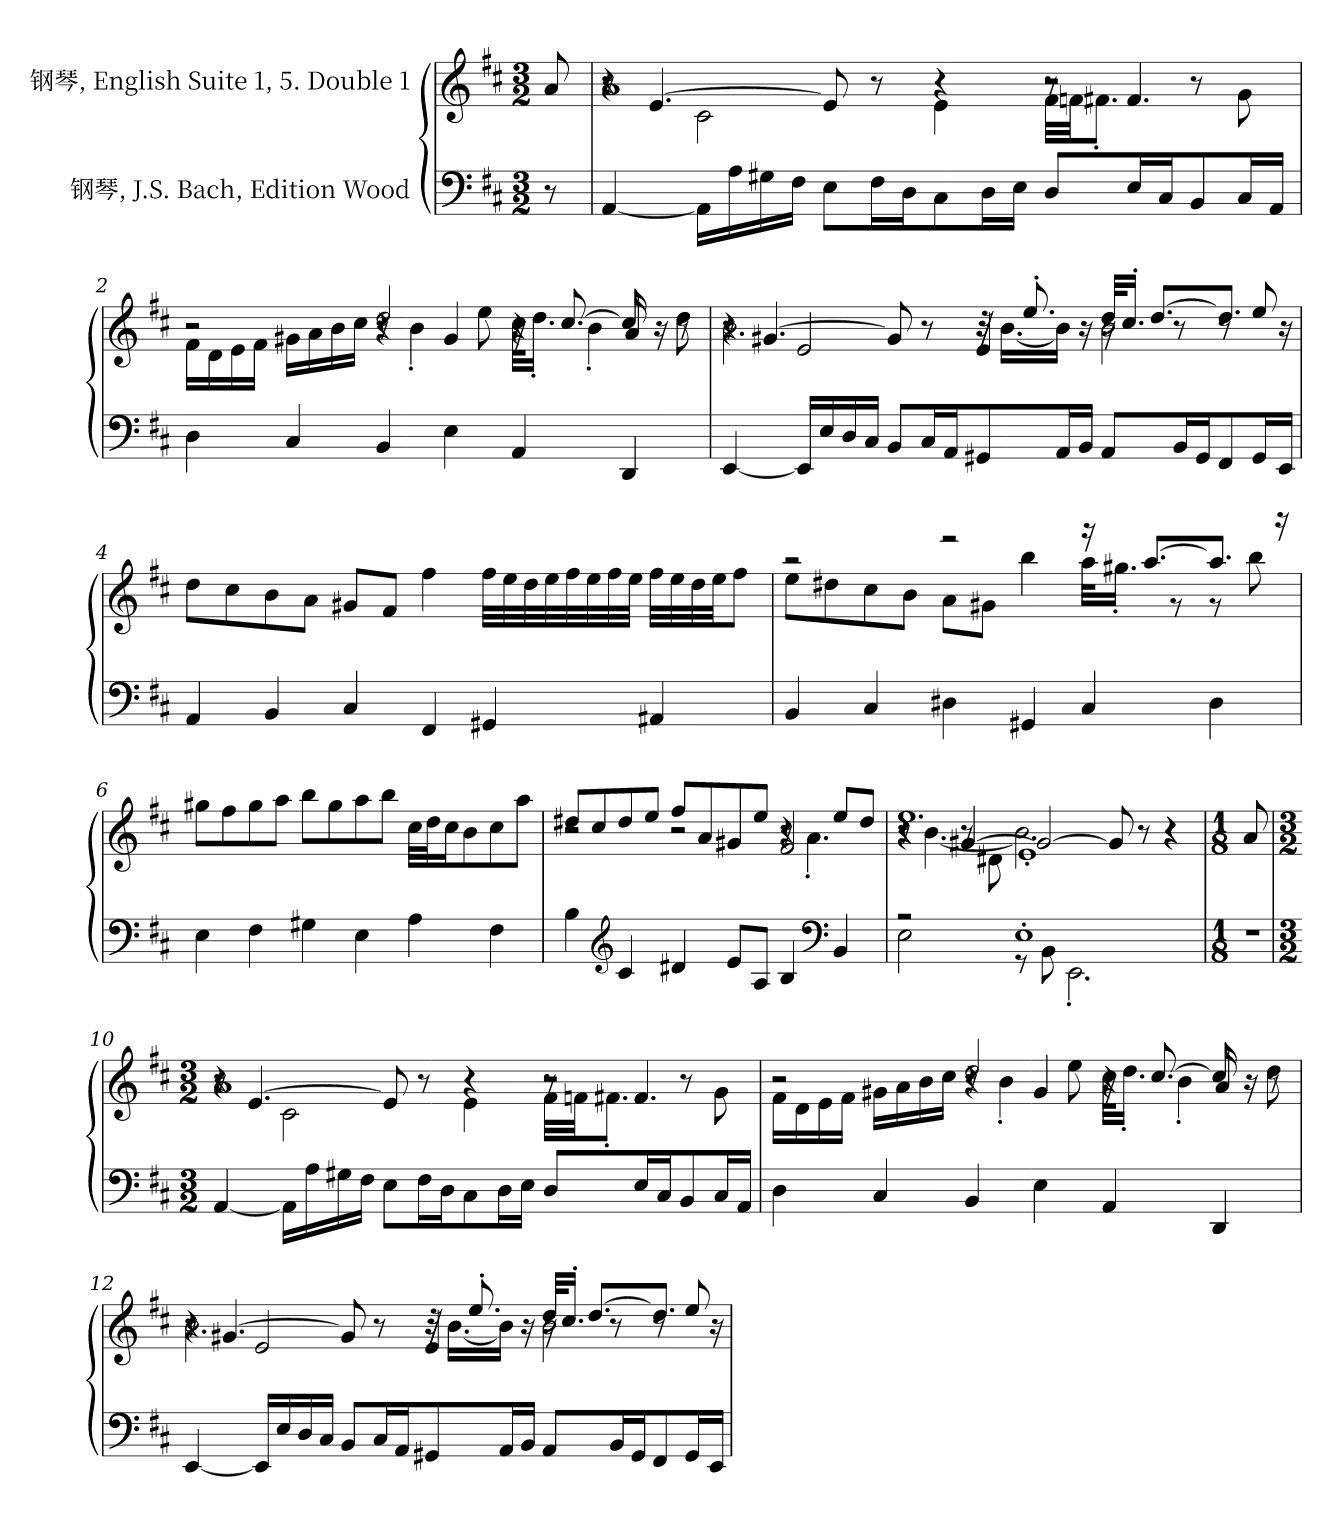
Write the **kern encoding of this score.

**kern	**kern
*part2	*part1
*staff2	*staff1
*I"钢琴, J.S. Bach, Edition Wood	*I"钢琴, English Suite 1, 5. Double 1
*clefF4	*clefG2
*k[f#c#]	*k[f#c#]
*M3/2	*M3/2
*MM144	*MM144
=	=
8r	8a/
=1	=1
*	*^
*	*	*^
[4AA/	1a	4r	8r
.	.	.	[4.e/
16AA\LL]	.	2c#\	.
16A\	.	.	.
16G#X\	.	.	.
16F#\JJ	.	.	.
8E\L	.	.	8e/]
16F#\L	.	.	8r
16D\J	.	.	.
8C#\	.	4e\	4r
16D\L	.	.	.
16E\JJ	.	.	.
8D/L	2r	32f#\LLL	8r
.	.	32fn\JJ	.
.	.	8.f#X'\J	.
16E/L	.	.	4.f#/
16C#/J	.	.	.
8BB/	.	8r	.
16C#/L	.	8g\	.
16AA/JJ	.	.	.
!!LO:LB:g=z	!!	!!
=2	=2	=2	=2
4D\	2r	16f#\LL	2r
.	.	16d\	.
.	.	16e\	.
.	.	16f#\JJ	.
4C#/	.	16g#X\LL	.
.	.	16a\	.
.	.	16b\	.
.	.	16cc#\JJ	.
4BB/	2dd/	8r	4r
.	.	4b'\	.
4E\	.	.	4g#/
.	.	8ee\	.
4AA/	16r	32cc#\KLL	4r
.	.	16.dd'\JJ	.
.	[8.cc#/	.	.
.	.	4b'\	.
4DD/	16cc#/]	.	4a/
.	16r	.	.
.	8r	8dd\	.
!!LO:LB:g=z	!!	!!
=3	=3	=3	=3
[4EE/	4r	2.b\	8r
.	.	.	[4.g#X/
16EE/LL]	2e/	.	.
16E/	.	.	.
16D/	.	.	.
16C#/JJ	.	.	.
8BB/L	.	.	8g#/]
16C#/L	.	.	8r
16AA/J	.	.	.
8GG#X/	16r	32r	4e/
.	.	[16.b\LL	.
.	8.ee'/	.	.
16AA/L	.	16b\JJ]	.
16BB/JJ	.	16r	.
8AA/L	32dd/KLL	2b\	16r
.	16.cc#'/JJ	.	.
.	.	.	[8.dd/L
16BB/L	8r	.	.
16GG#/J	.	.	.
8FF#/	8r	.	8.dd/J]
16GG#/L	8ee/	.	.
16EE/JJ	.	.	16r
*	*v	*v	*v
!!LO:LB:g=z
=4	=4
4AA/	8dd\L
.	8cc#\
4BB/	8b\
.	8a\J
4C#/	8g#X/L
.	8f#/J
4FF#/	4ff#\
4GG#X/	32ff#\LLL
.	32ee\
.	32dd\
.	32ee\
.	32ff#\
.	32ee\
.	32ff#\
.	32ee\JJJ
4AA#X/	32ff#\LLL
.	32ee\
.	32dd\
.	32ee\JJ
.	8ff#\J
=5	=5
*	*^
4BB/	2r	8ee\L
.	.	8dd#X\
4C#/	.	8cc#\
.	.	8b\J
4D#X\	2r	8a\L
.	.	8g#X\J
4GG#X/	.	4bb\
4C#/	16r	32aa\KLL
.	.	16.gg#X'\JJ
.	[8.aa/L	.
.	.	8r
4D#\	8.aa/J]	8r
.	.	8bb\
.	16r	.
*	*v	*v
!!LO:LB:g=z
=6	=6
4E\	8gg#X\L
.	8ff#\
4F#\	8gg#\
.	8aa\J
4G#X\	8bb\L
.	8gg#\
4E\	8aa\
.	8bb\J
4A\	32cc#\LLL
.	32dd\J
.	16cc#\J
.	8b\
4F#\	8cc#\
.	8aa\J
=7	=7
*	*^
*	*	*^
4B\	8dd#X/L	2r	2r
.	8cc#/	.	.
*clefG2	*	*	*
4c#/	8dd#/	.	.
.	8ee/J	.	.
4d#X/	8ff#/L	2r	2r
.	8a/	.	.
8e/L	8g#X/	.	.
8A/J	8ee/J	.	.
4B/	4r	8r	2f#/
.	.	4.a'\	.
*clefF4	*	*	*
4BB/	8ee/L	.	.
.	8dd#/J	.	.
!!LO:LB:g=z
=8	=8	=8	=8
*^	*	*	*^
2r	2E\	1.ee	8r	4r	4r
.	.	.	[4.b\	.	.
.	.	.	.	[4g#X/	8r
.	.	.	.	.	8d#X\
1E'	8r	.	2.b\]	2g#/_	1e'
.	8BB\	.	.	.	.
.	2.EE'\	.	.	.	.
.	.	.	.	8g#/]	.
.	.	.	.	8r	.
.	.	.	4r	4r	.
*v	*v	*	*	*	*
*	*v	*v	*v	*v
=9	=9
*M1/8	*M1/8
8r	8a/
=10	=10
*M3/2	*M3/2
*	*^
*	*	*^
[4AA/	1a	4r	8r
.	.	.	[4.e/
16AA\LL]	.	2c#\	.
16A\	.	.	.
16G#X\	.	.	.
16F#\JJ	.	.	.
8E\L	.	.	8e/]
16F#\L	.	.	8r
16D\J	.	.	.
8C#\	.	4e\	4r
16D\L	.	.	.
16E\JJ	.	.	.
8D/L	2r	32f#\LLL	8r
.	.	32fn\JJ	.
.	.	8.f#X'\J	.
16E/L	.	.	4.f#/
16C#/J	.	.	.
8BB/	.	8r	.
16C#/L	.	8g\	.
16AA/JJ	.	.	.
!!LO:PB:g=z	!!	!!
=11	=11	=11	=11
4D\	2r	16f#\LL	2r
.	.	16d\	.
.	.	16e\	.
.	.	16f#\JJ	.
4C#/	.	16g#X\LL	.
.	.	16a\	.
.	.	16b\	.
.	.	16cc#\JJ	.
4BB/	2dd/	8r	4r
.	.	4b'\	.
4E\	.	.	4g#/
.	.	8ee\	.
4AA/	16r	32cc#\KLL	4r
.	.	16.dd'\JJ	.
.	[8.cc#/	.	.
.	.	4b'\	.
4DD/	16cc#/]	.	4a/
.	16r	.	.
.	8r	8dd\	.
!!LO:LB:g=z	!!	!!
=12	=12	=12	=12
[4EE/	4r	2.b\	8r
.	.	.	[4.g#X/
16EE/LL]	2e/	.	.
16E/	.	.	.
16D/	.	.	.
16C#/JJ	.	.	.
8BB/L	.	.	8g#/]
16C#/L	.	.	8r
16AA/J	.	.	.
8GG#X/	16r	32r	4e/
.	.	[16.b\LL	.
.	8.ee'/	.	.
16AA/L	.	16b\JJ]	.
16BB/JJ	.	16r	.
8AA/L	32dd/KLL	2b\	16r
.	16.cc#'/JJ	.	.
.	.	.	[8.dd/L
16BB/L	8r	.	.
16GG#/J	.	.	.
8FF#/	8r	.	8.dd/J]
16GG#/L	8ee/	.	.
16EE/JJ	.	.	16r
*	*v	*v	*v
=	=
*-	*-
